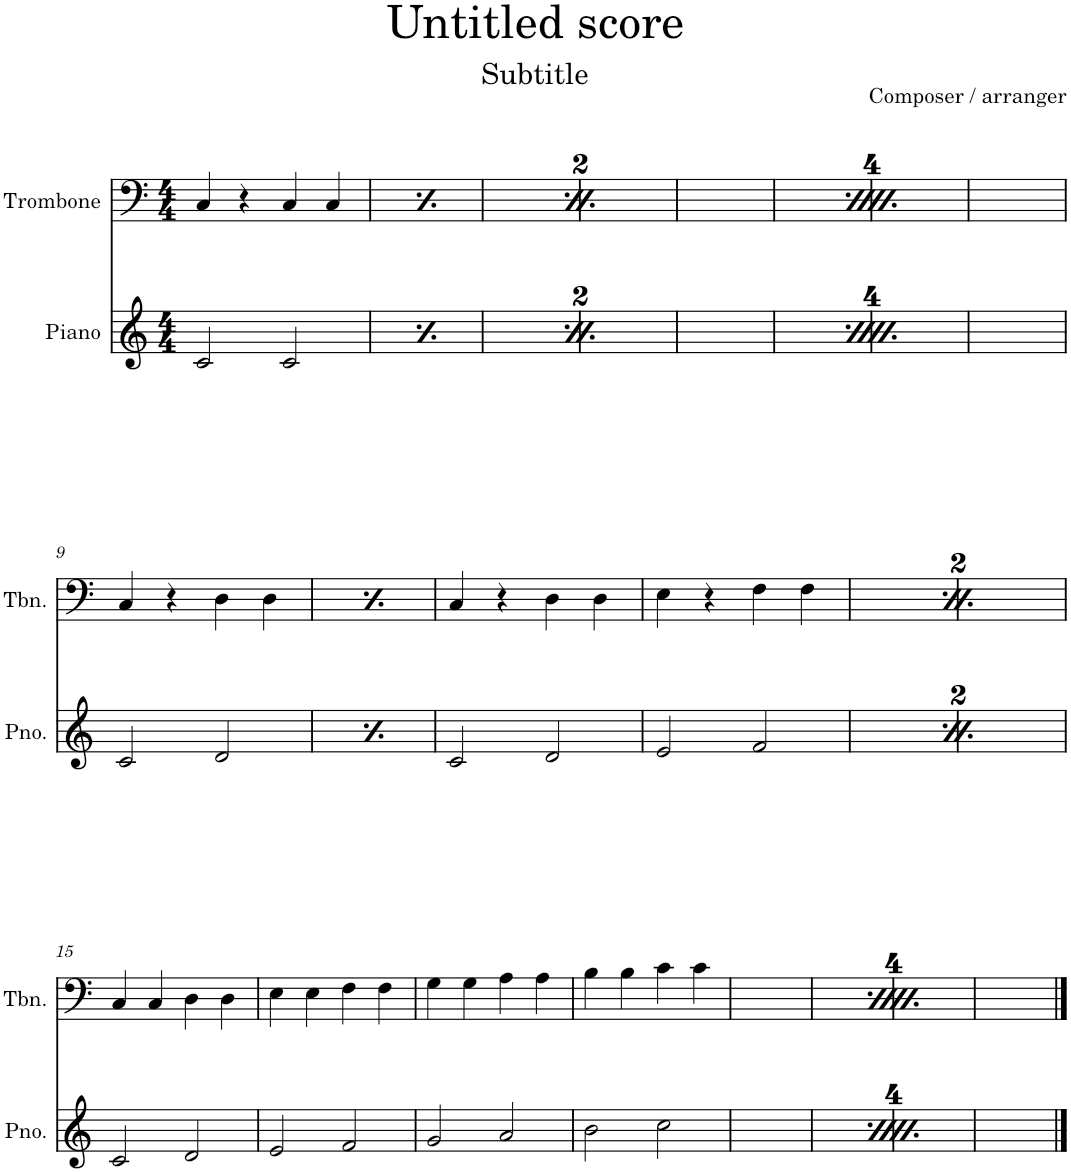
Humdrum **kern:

**kern	**kern
*part2	*part1
*staff2	*staff1
*I"Piano	*I"Trombone
*I'Pno.	*I'Tbn.
*clefG2	*clefF4
*k[]	*k[]
*M4/4	*M4/4
=1	=1
2c/	4C/
.	4r
2c/	4C/
.	4C/
=2	=2
2c/	4C/
.	4r
2c/	4C/
.	4C/
=3	=3
2c/	4C/
.	4r
2c/	4C/
.	4C/
=4	=4
2c/	4C/
.	4r
2c/	4C/
.	4C/
=5	=5
2c/	4C/
.	4r
2c/	4C/
.	4C/
=6	=6
2c/	4C/
.	4r
2c/	4C/
.	4C/
=7	=7
2c/	4C/
.	4r
2c/	4C/
.	4C/
=8	=8
2c/	4C/
.	4r
2c/	4C/
.	4C/
!!LO:LB:g=z
=9	=9
2c/	4C/
.	4r
2d/	4D\
.	4D\
=10	=10
2c/	4C/
.	4r
2d/	4D\
.	4D\
=11	=11
2c/	4C/
.	4r
2d/	4D\
.	4D\
=12	=12
2e/	4E\
.	4r
2f/	4F\
.	4F\
=13	=13
2c/	4C/
.	4r
2d/	4D\
.	4D\
=14	=14
2e/	4E\
.	4r
2f/	4F\
.	4F\
!!LO:LB:g=z
=15	=15
2c/	4C/
.	4C/
2d/	4D\
.	4D\
=16	=16
2e/	4E\
.	4E\
2f/	4F\
.	4F\
=17	=17
2g/	4G\
.	4G\
2a/	4A\
.	4A\
=18	=18
2b\	4B\
.	4B\
2cc\	4c\
.	4c\
=19	=19
2c/	4C/
.	4C/
2d/	4D\
.	4D\
=20	=20
2e/	4E\
.	4E\
2f/	4F\
.	4F\
=21	=21
2g/	4G\
.	4G\
2a/	4A\
.	4A\
=22	=22
2b\	4B\
.	4B\
2cc\	4c\
.	4c\
==	==
*-	*-
